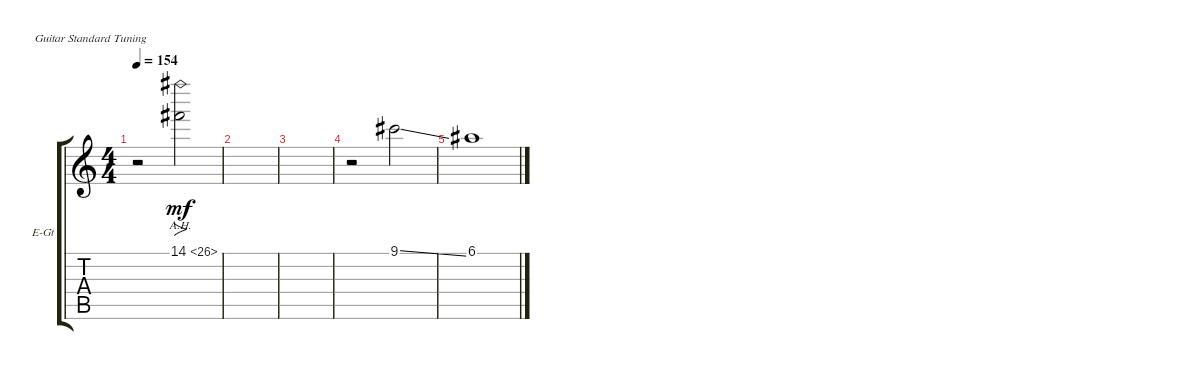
\defaultSystemsLayout 4
\bracketExtendMode groupsimilarinstruments
\firstSystemTrackNameOrientation horizontal
\otherSystemsTrackNameOrientation horizontal
\track ("Electric Guitar" "E-Gt") {instrument electricguitarclean}
\staff {score tabs}
\tuning (E4 B3 G3 D3 A2 E2)
\ts (4 4)
\tempo 154
\clef g2
\scale
0.333333
\ks c
r.2{dy mf} 14.1{ah 12}.2{fo} |
\scale
0.333333 |
\scale
0.333333 |
\scale
0.333333 r.2 9.1{ss}.2 |
\scale
0.333333 6.1.1 |
\scale
0.333333 |
\scale
0.333333 |
\scale
0.333333 |
\scale
0.333333 |
\scale
0.333333 |
\scale
0.333333 |
\scale
0.333333 |
\scale
0.333333 |
\scale
0.333333 |
\scale
0.333333 |
\scale
0.333333
